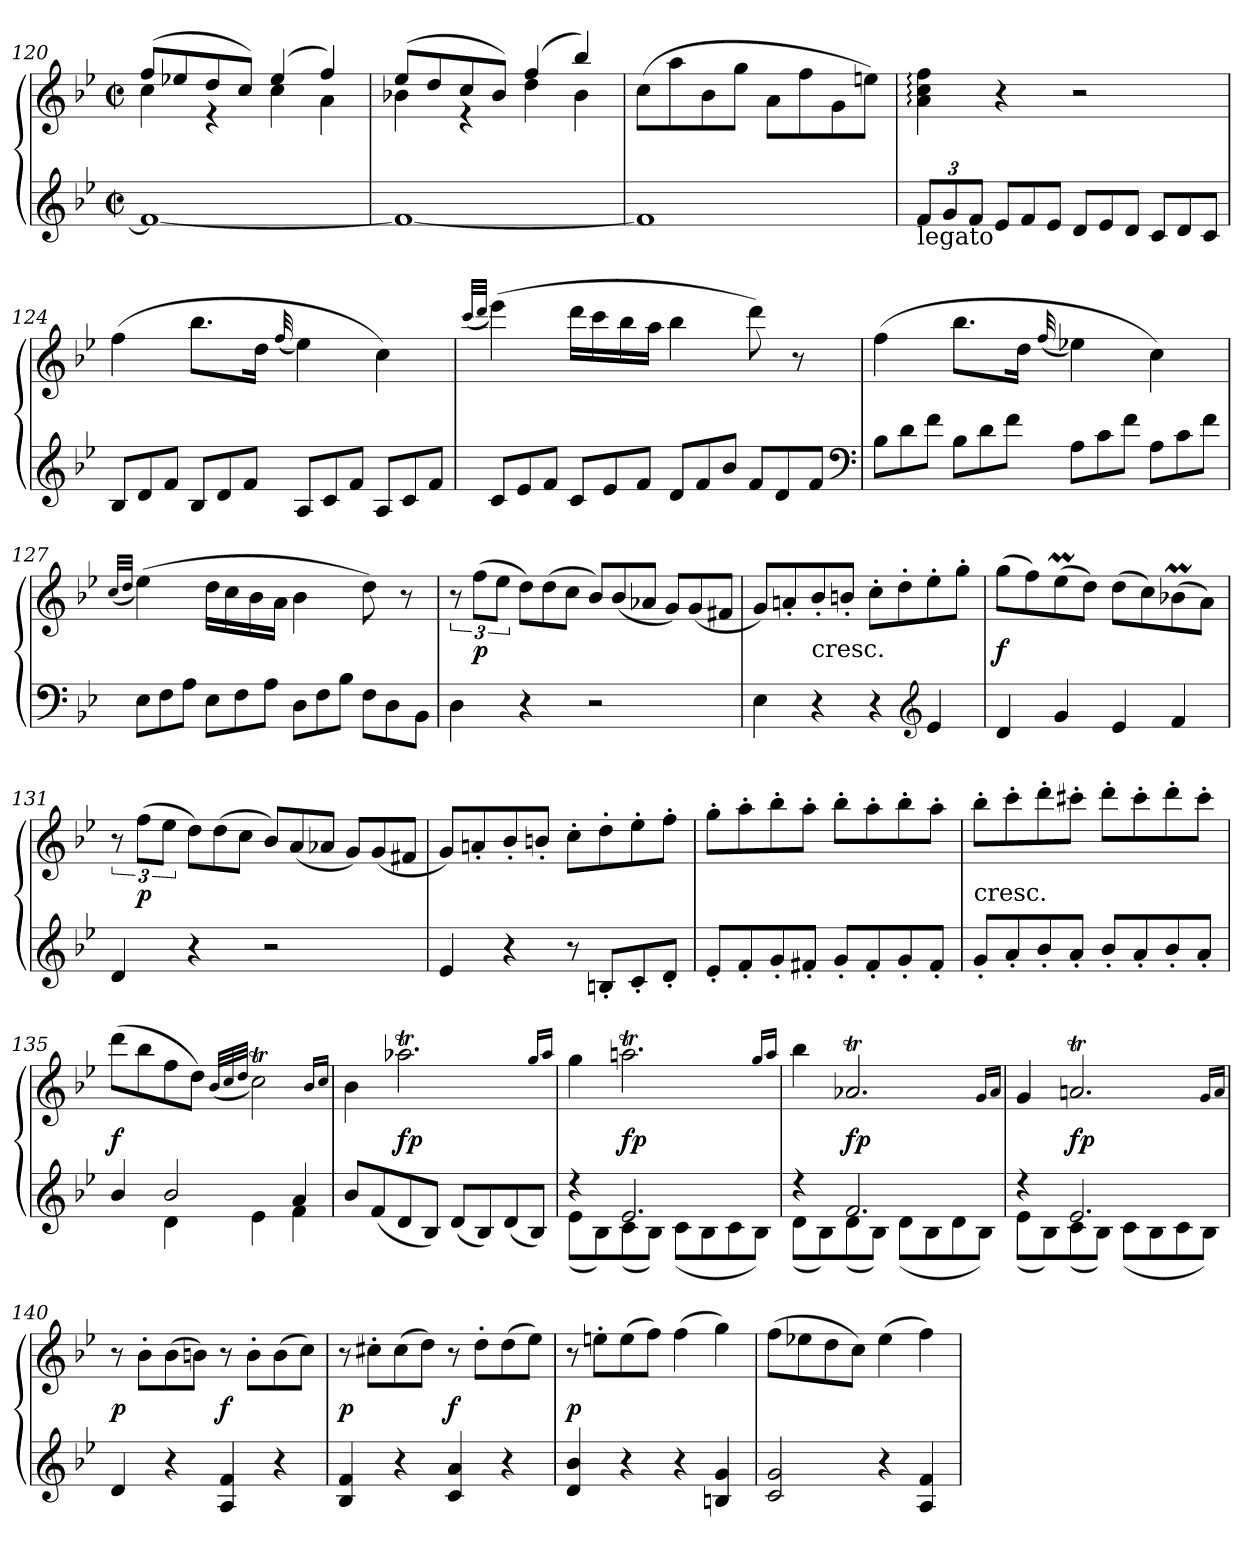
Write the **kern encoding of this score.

**kern	**kern	**dynam
*part1	*part1	*part1
*staff2	*staff1	*staff1/2
*clefG2	*clefG2	*
*k[b-e-]	*k[b-e-]	*
*B-:	*B-:	*
*M2/2	*M2/2	*
*met(c|)	*met(c|)	*
=120	=120	=120
*	*^	*
1f_	(8ffL	4cc	.
.	8ee-X	.	.
.	8dd	4re	.
.	8ccJ)	.	.
.	(4ee-	4cc	.
.	4ff)	4a	.
=121	=121	=121	=121
1f_	(8ee-L	4b-X	.
.	8dd	.	.
.	8cc	4re	.
.	8b-J)	.	.
.	(4ff	4dd	.
.	4bb-)	4b-	.
*	*v	*v	*
=122	=122	=122
1f]	(8ccL	.
.	8aa	.
.	8b-	.
.	8ggJ	.
.	8aL	.
.	8ff	.
.	8g	.
.	8eenJ)	.
=123	=123	=123
*Xbrackettup	*	*
!LO:TX:b:t=legato	!	!
12fL	4a: 4cc: 4ff:	.
12g	.	.
12fJ	.	.
*Xtuplet	*	*
12e-L	4r	.
12f	.	.
12e-J	.	.
12dL	2r	.
12e-	.	.
12dJ	.	.
12cL	.	.
12d	.	.
12cJ	.	.
!!LO:LB:g=z
=124	=124	=124
12B-L	(4ff	.
12d	.	.
12fJ	.	.
12B-L	8.bb-L	.
12d	.	.
12fJ	.	.
.	16ddJk	.
.	(32qqff	.
12AL	4ee-)	.
12c	.	.
12fJ	.	.
12AL	4cc)	.
12c	.	.
12fJ	.	.
=125	=125	=125
.	(32qcccLLL	.
.	32qdddJJJ	.
12cL	(4eee-)	.
12e-	.	.
12fJ	.	.
12cL	16dddLL	.
.	16ccc	.
12e-	.	.
.	16bb-	.
12fJ	.	.
.	16aaJJ	.
12dL	4bb-	.
12f	.	.
12b-J	.	.
12fL	8ddd)	.
12d	.	.
.	8r	.
12fJ	.	.
*clefF4	*	*
=126	=126	=126
12B-L	(4ff	.
12d	.	.
12fJ	.	.
12B-L	8.bb-L	.
12d	.	.
12fJ	.	.
.	16ddJk	.
.	(32qqff	.
12AL	4ee-X)	.
12c	.	.
12fJ	.	.
12AL	4cc)	.
12c	.	.
12fJ	.	.
=127	=127	=127
.	(32qccLLL	.
.	32qddJJJ	.
12E-L	(4ee-)	.
12F	.	.
12AJ	.	.
12E-L	16ddLL	.
.	16cc	.
12F	.	.
.	16b-	.
12AJ	.	.
.	16aJJ	.
12DL	4b-	.
12F	.	.
12B-J	.	.
12FL	8dd)	.
12D	.	.
.	8r	.
12BB-J	.	.
!!LO:LB:g=z
=128	=128	=128
4D	12r	.
.	(12ffL	p
.	12ee-J	.
*	*Xtuplet	*
4r	12ddL)	.
.	(12dd	.
.	12ccJ	.
2r	12b-L)	.
.	(12b-	.
.	12a-XJ	.
.	12gL)	.
.	(12g	.
.	12f#XJ	.
=129	=129	=129
4E-	8gL)	.
.	8an'	.
!	!LO:TX:c:t=cresc.	!
4r	8b-'	.
.	8bn'J	.
4r	8cc'L	.
.	8dd'	.
*clefG2	*	*
4e-	8ee-'	.
.	8gg'J	.
=130	=130	=130
4d	(8ggL	f
.	8ff)	.
4g	(8ee-M	.
.	8ddJ)	.
4e-	(8ddL	.
.	8cc)	.
4f	(8b-XM	.
.	8aJ)	.
=131	=131	=131
*	*tuplet	*
4d	12r	.
.	(12ffL	p
.	12ee-J	.
*	*Xtuplet	*
4r	12ddL)	.
.	(12dd	.
.	12ccJ	.
2r	12b-L)	.
.	(12a	.
.	12a-XJ	.
.	12gL)	.
.	(12g	.
.	12f#XJ	.
=132	=132	=132
4e-	8gL)	.
.	8an'	.
4r	8b-'	.
.	8bn'J	.
8r	8cc'L	.
8Bn'L	8dd'	.
8c'	8ee-'	.
8d'J	8ff'J	.
=133	=133	=133
8e-'L	8gg'L	.
8f'	8aa'	.
8g'	8bb-'	.
8f#X'J	8aa'J	.
8g'L	8bb-'L	.
8f#'	8aa'	.
8g'	8bb-'	.
8f#'J	8aa'J	.
!!LO:LB:g=z
=134	=134	=134
!	!LO:TX:c:t=cresc.	!
8g'L	8bb-'L	.
8a'	8ccc'	.
8b-'	8ddd'	.
8a'J	8ccc#X'J	.
8b-'L	8ddd'L	.
8a'	8ccc#'	.
8b-'	8ddd'	.
8a'J	8ccc#'J	.
=135	=135	=135
*^	*	*
4b-/	4ryy	(8dddL	f
.	.	8bb-	.
2b-	4d	8ff	.
.	.	8ddJ)	.
.	.	(32qb-LLL	.
.	.	32qcc	.
.	.	32qddJJJ	.
.	4e-	2ccT)	.
4a	4f	.	.
*v	*v	*	*
.	16qb-LL	.
.	16qccJJ	.
=136	=136	=136
8b-L	4b-	.
(8f	.	.
8d	2.aa-XT	fp
8B-J)	.	.
(8dL	.	.
8B-)	.	.
(8d	.	.
8B-J)	.	.
.	16qggTTTLL	.
.	16qaa-JJ	.
=137	=137	=137
*^	*	*
4rdd	(8e-L	4gg	.
.	8B-)	.	.
2.e-	(8c	2.aant	fp
.	8B-J)	.	.
.	(8cL	.	.
.	8B-	.	.
.	8c	.	.
.	8B-J)	.	.
.	.	16qggTTTLL	.
.	.	16qaaJJ	.
=138	=138	=138	=138
4rdd	(8dL	4bb-	.
.	8B-)	.	.
2.f	(8d	2.a-XT	fp
.	8B-J)	.	.
.	(8dL	.	.
.	8B-	.	.
.	8d	.	.
.	8B-J)	.	.
.	.	16qgTTTLL	.
.	.	16qa-JJ	.
=139	=139	=139	=139
4rdd	(8e-L	4g	.
.	8B-)	.	.
2.e-	(8c	2.ant	fp
.	8B-J)	.	.
.	(8cL	.	.
.	8B-	.	.
.	8c	.	.
.	8B-J)	.	.
*v	*v	*	*
.	16qgTTTLL	.
.	16qaJJ	.
=140	=140	=140
4d	8r	p
.	8b-'L	.
4r	(8b-	.
.	8bnJ)	.
4A 4f	8r	f
.	8b'L	.
4r	(8b	.
.	8ccJ)	.
=141	=141	=141
4B- 4f	8r	p
.	8cc#X'L	.
4r	(8cc#	.
.	8ddJ)	.
4c 4a	8r	f
.	8dd'L	.
4r	(8dd	.
.	8ee-J)	.
!!LO:LB:g=z
=142	=142	=142
4d 4b-	8r	p
.	8een'L	.
4r	(8ee	.
.	8ffJ)	.
4r	(4ff	.
4Bn 4g	4gg)	.
=143	=143	=143
2c 2g	(8ffL	.
.	8ee-X	.
.	8dd	.
.	8ccJ)	.
4r	(4ee-	.
4A 4f	4ff)	.
=	=	=
*-	*-	*-
